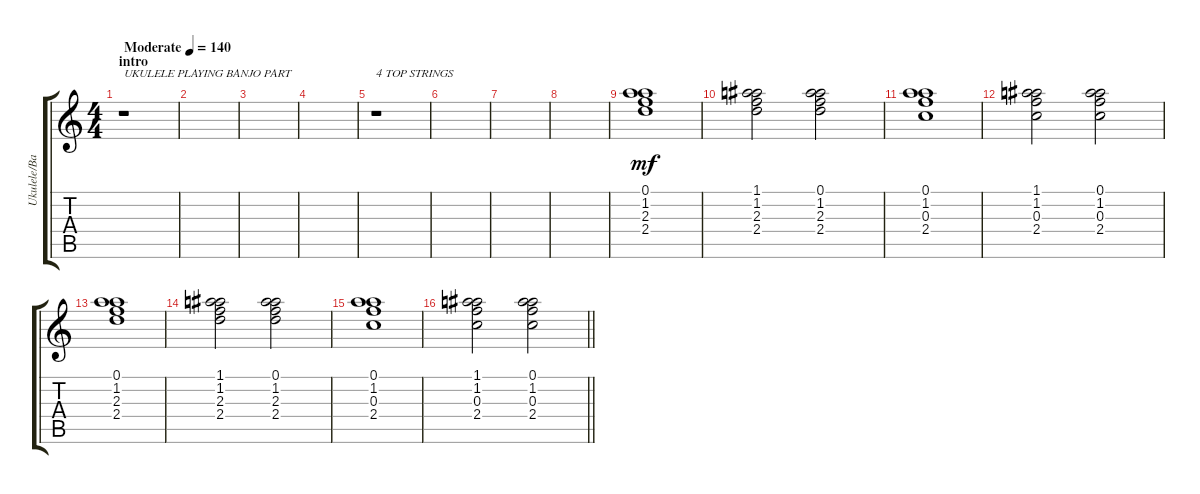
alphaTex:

\track ("Ukulele/Banjo" "Ukulele/Ba") {instrument acousticguitarnylon}
\staff {score tabs}
\tuning (A4 E4 C4 G4 A2 E2) {hide}
\ts (4 4)
\section ("" "intro")
\tempo (140 "Moderate")
\clef g2
\ks c
r.1{txt "UKULELE PLAYING BANJO PART" dy mf instrument acousticguitarnylon} |
|
|
|
r.1{txt "4 TOP STRINGS"} |
|
|
|
(0.1 1.2 2.3 2.4).1 |
(1.1 1.2 2.3 2.4).2 (0.1 1.2 2.3 2.4).2 |
(0.1 1.2 0.3 2.4).1 |
(1.1 1.2 0.3 2.4).2 (0.1 1.2 0.3 2.4).2 |
(0.1 1.2 2.3 2.4).1 |
(1.1 1.2 2.3 2.4).2 (0.1 1.2 2.3 2.4).2 |
(0.1 1.2 0.3 2.4).1 |
\barLineRight lightlight
(1.1 1.2 0.3 2.4).2 (0.1 1.2 0.3 2.4).2
